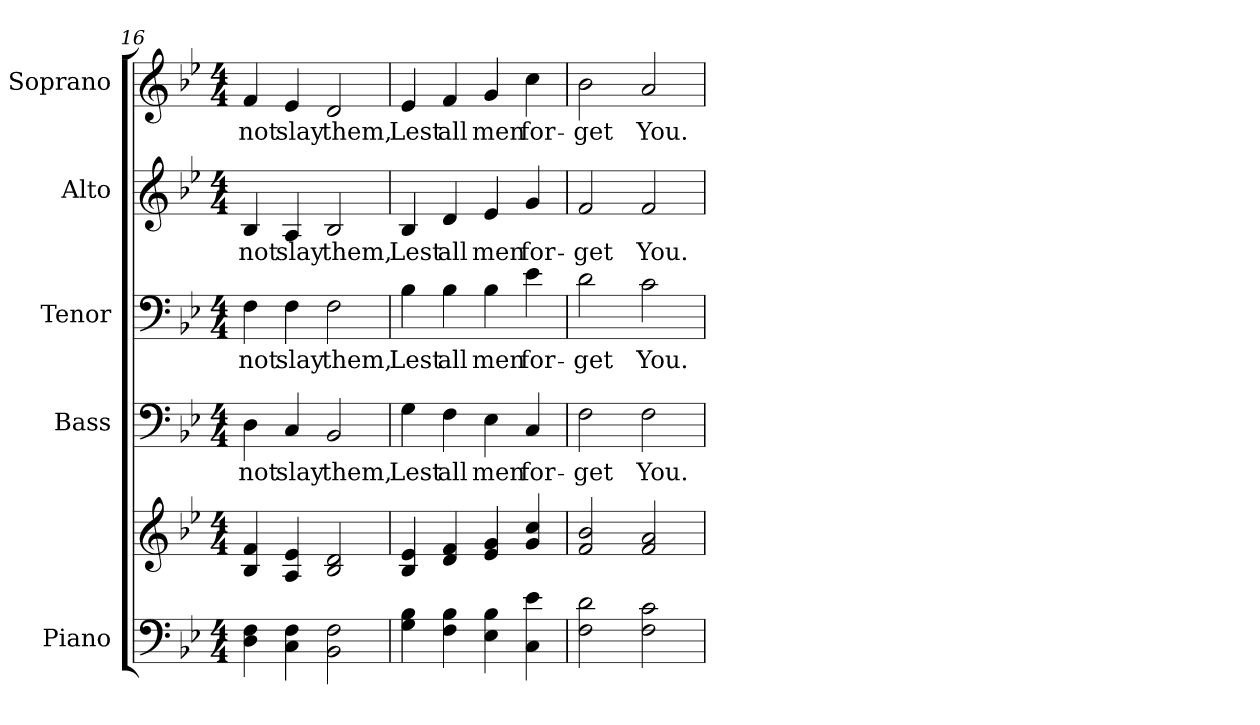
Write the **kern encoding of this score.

**kern	**kern	**kern	**text	**kern	**text	**kern	**text	**kern	**text
*part5	*part5	*part4	*part4	*part3	*part3	*part2	*part2	*part1	*part1
*staff6	*staff5	*staff4	*staff4	*staff3	*staff3	*staff2	*staff2	*staff1	*staff1
*I"Piano	*	*I"Bass	*	*I"Tenor	*	*I"Alto	*	*I"Soprano	*
*I'Pno.	*	*I'B.	*	*I'T.	*	*I'A.	*	*I'S.	*
!!LO:PB:g=z
*clefF4	*clefG2	*clefF4	*	*clefF4	*	*clefG2	*	*clefG2	*
*k[b-e-]	*k[b-e-]	*k[b-e-]	*	*k[b-e-]	*	*k[b-e-]	*	*k[b-e-]	*
*B-:	*B-:	*B-:	*	*B-:	*	*B-:	*	*B-:	*
*M4/4	*M4/4	*M4/4	*	*M4/4	*	*M4/4	*	*M4/4	*
=16	=16	=16	=16	=16	=16	=16	=16	=16	=16
!	!	!	!LO:LY:b:color=#000000	!	!	!	!	!	!
!	!	!	!	!	!LO:LY:b:color=#000000	!	!	!	!
!	!	!	!	!	!	!	!LO:LY:b:color=#000000	!	!
!	!	!	!	!	!	!	!	!	!LO:LY:b:color=#000000
4Di\ 4Fi	4B-i/ 4fi	4Di\	not	4Fi\	not	4B-i/	not	4fi/	not
!	!	!	!LO:LY:b:color=#000000	!	!	!	!	!	!
!	!	!	!	!	!LO:LY:b:color=#000000	!	!	!	!
!	!	!	!	!	!	!	!LO:LY:b:color=#000000	!	!
!	!	!	!	!	!	!	!	!	!LO:LY:b:color=#000000
4Ci\ 4Fi	4Ai/ 4e-i	4Ci/	slay	4Fi\	slay	4Ai/	slay	4e-i/	slay
!	!	!	!LO:LY:b:color=#000000	!	!	!	!	!	!
!	!	!	!	!	!LO:LY:b:color=#000000	!	!	!	!
!	!	!	!	!	!	!	!LO:LY:b:color=#000000	!	!
!	!	!	!	!	!	!	!	!	!LO:LY:b:color=#000000
2BB-i\ 2Fi	2B-i/ 2di	2BB-i/	them,	2Fi\	them,	2B-i/	them,	2di/	them,
=17	=17	=17	=17	=17	=17	=17	=17	=17	=17
!	!	!	!LO:LY:b:color=#000000	!	!	!	!	!	!
!	!	!	!	!	!LO:LY:b:color=#000000	!	!	!	!
!	!	!	!	!	!	!	!LO:LY:b:color=#000000	!	!
!	!	!	!	!	!	!	!	!	!LO:LY:b:color=#000000
4Gi\ 4B-i	4B-i/ 4e-i	4Gi\	Lest	4B-i\	Lest	4B-i/	Lest	4e-i/	Lest
!	!	!	!LO:LY:b:color=#000000	!	!	!	!	!	!
!	!	!	!	!	!LO:LY:b:color=#000000	!	!	!	!
!	!	!	!	!	!	!	!LO:LY:b:color=#000000	!	!
!	!	!	!	!	!	!	!	!	!LO:LY:b:color=#000000
4Fi\ 4B-i	4di/ 4fi	4Fi\	all	4B-i\	all	4di/	all	4fi/	all
!	!	!	!LO:LY:b:color=#000000	!	!	!	!	!	!
!	!	!	!	!	!LO:LY:b:color=#000000	!	!	!	!
!	!	!	!	!	!	!	!LO:LY:b:color=#000000	!	!
!	!	!	!	!	!	!	!	!	!LO:LY:b:color=#000000
4E-i\ 4B-i	4e-i/ 4gi	4E-i\	men	4B-i\	men	4e-i/	men	4gi/	men
!	!	!	!LO:LY:b:color=#000000	!	!	!	!	!	!
!	!	!	!	!	!LO:LY:b:color=#000000	!	!	!	!
!	!	!	!	!	!	!	!LO:LY:b:color=#000000	!	!
!	!	!	!	!	!	!	!	!	!LO:LY:b:color=#000000
4Ci\ 4e-i	4gi/ 4cci	4Ci/	for-	4e-i\	for-	4gi/	for-	4cci\	for-
=18	=18	=18	=18	=18	=18	=18	=18	=18	=18
!	!	!	!LO:LY:b:color=#000000	!	!	!	!	!	!
!	!	!	!	!	!LO:LY:b:color=#000000	!	!	!	!
!	!	!	!	!	!	!	!LO:LY:b:color=#000000	!	!
!	!	!	!	!	!	!	!	!	!LO:LY:b:color=#000000
2Fi\ 2di	2fi/ 2b-i	2Fi\	-get	2di\	-get	2fi/	-get	2b-i\	-get
!	!	!	!LO:LY:b:color=#000000	!	!	!	!	!	!
!	!	!	!	!	!LO:LY:b:color=#000000	!	!	!	!
!	!	!	!	!	!	!	!LO:LY:b:color=#000000	!	!
!	!	!	!	!	!	!	!	!	!LO:LY:b:color=#000000
2Fi\ 2ci	2fi/ 2ai	2Fi\	You.	2ci\	You.	2fi/	You.	2ai/	You.
=	=	=	=	=	=	=	=	=	=
*-	*-	*-	*-	*-	*-	*-	*-	*-	*-
